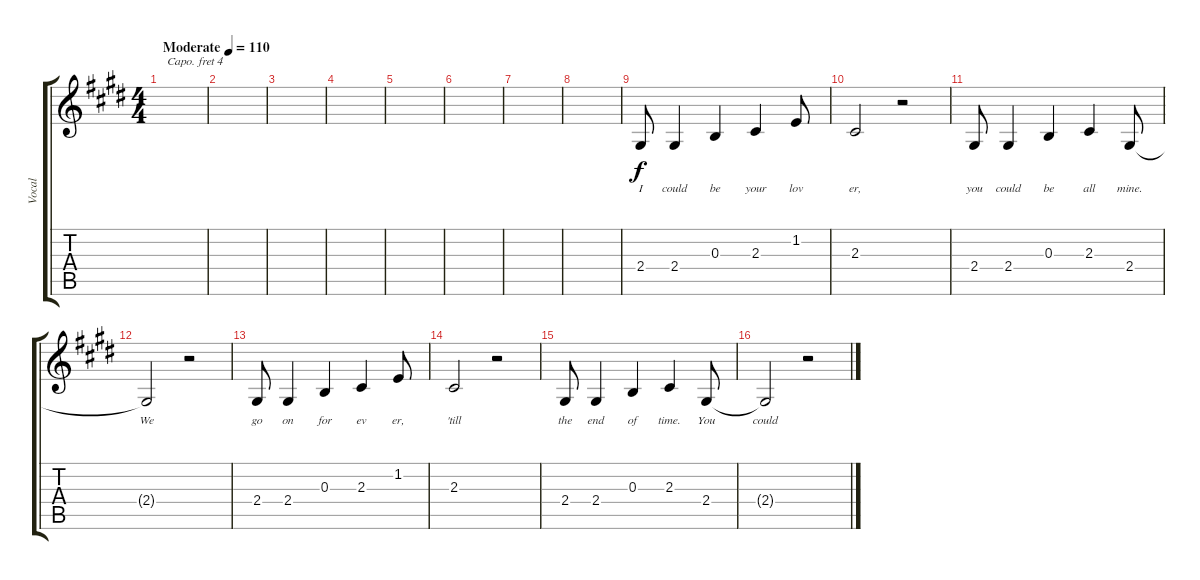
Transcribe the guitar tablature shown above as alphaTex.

\track ("Vocal" "Vocal") {instrument tenorsax}
\staff {score tabs}
\capo 4
\tuning (E4 B3 G3 D3 A2 E2) {hide}
\ts (4 4)
\tempo (110 "Moderate")
\clef g2
\ks e
|
|
|
|
|
|
|
|
2.4.8{lyrics (0 "I") lyrics (1 "") lyrics (2 "") lyrics (3 "") lyrics (4 "")} 2.4.4{lyrics (0 "could") lyrics (1 "") lyrics (2 "") lyrics (3 "") lyrics (4 "")} 0.3.4{lyrics (0 "be") lyrics (1 "") lyrics (2 "") lyrics (3 "") lyrics (4 "")} 2.3.4{lyrics (0 "your") lyrics (1 "") lyrics (2 "") lyrics (3 "") lyrics (4 "")} 1.2.8{lyrics (0 "lov") lyrics (1 "") lyrics (2 "") lyrics (3 "") lyrics (4 "")} |
2.3.2{lyrics (0 "er,") lyrics (1 "") lyrics (2 "") lyrics (3 "") lyrics (4 "")} r.2 |
2.4.8{lyrics (0 "you") lyrics (1 "") lyrics (2 "") lyrics (3 "") lyrics (4 "")} 2.4.4{lyrics (0 "could") lyrics (1 "") lyrics (2 "") lyrics (3 "") lyrics (4 "")} 0.3.4{lyrics (0 "be") lyrics (1 "") lyrics (2 "") lyrics (3 "") lyrics (4 "")} 2.3.4{lyrics (0 "all") lyrics (1 "") lyrics (2 "") lyrics (3 "") lyrics (4 "")} 2.4.8{lyrics (0 "mine.") lyrics (1 "") lyrics (2 "") lyrics (3 "") lyrics (4 "")} |
2.4{t}.2{lyrics (0 "We") lyrics (1 "") lyrics (2 "") lyrics (3 "") lyrics (4 "")} r.2 |
2.4.8{lyrics (0 "go") lyrics (1 "") lyrics (2 "") lyrics (3 "") lyrics (4 "")} 2.4.4{lyrics (0 "on") lyrics (1 "") lyrics (2 "") lyrics (3 "") lyrics (4 "")} 0.3.4{lyrics (0 "for") lyrics (1 "") lyrics (2 "") lyrics (3 "") lyrics (4 "")} 2.3.4{lyrics (0 "ev") lyrics (1 "") lyrics (2 "") lyrics (3 "") lyrics (4 "")} 1.2.8{lyrics (0 "er,") lyrics (1 "") lyrics (2 "") lyrics (3 "") lyrics (4 "")} |
2.3.2{lyrics (0 "'till") lyrics (1 "") lyrics (2 "") lyrics (3 "") lyrics (4 "")} r.2 |
2.4.8{lyrics (0 "the") lyrics (1 "") lyrics (2 "") lyrics (3 "") lyrics (4 "")} 2.4.4{lyrics (0 "end") lyrics (1 "") lyrics (2 "") lyrics (3 "") lyrics (4 "")} 0.3.4{lyrics (0 "of") lyrics (1 "") lyrics (2 "") lyrics (3 "") lyrics (4 "")} 2.3.4{lyrics (0 "time.") lyrics (1 "") lyrics (2 "") lyrics (3 "") lyrics (4 "")} 2.4.8{lyrics (0 "You") lyrics (1 "") lyrics (2 "") lyrics (3 "") lyrics (4 "")} |
2.4{t}.2{lyrics (0 "could") lyrics (1 "") lyrics (2 "") lyrics (3 "") lyrics (4 "")} r.2
